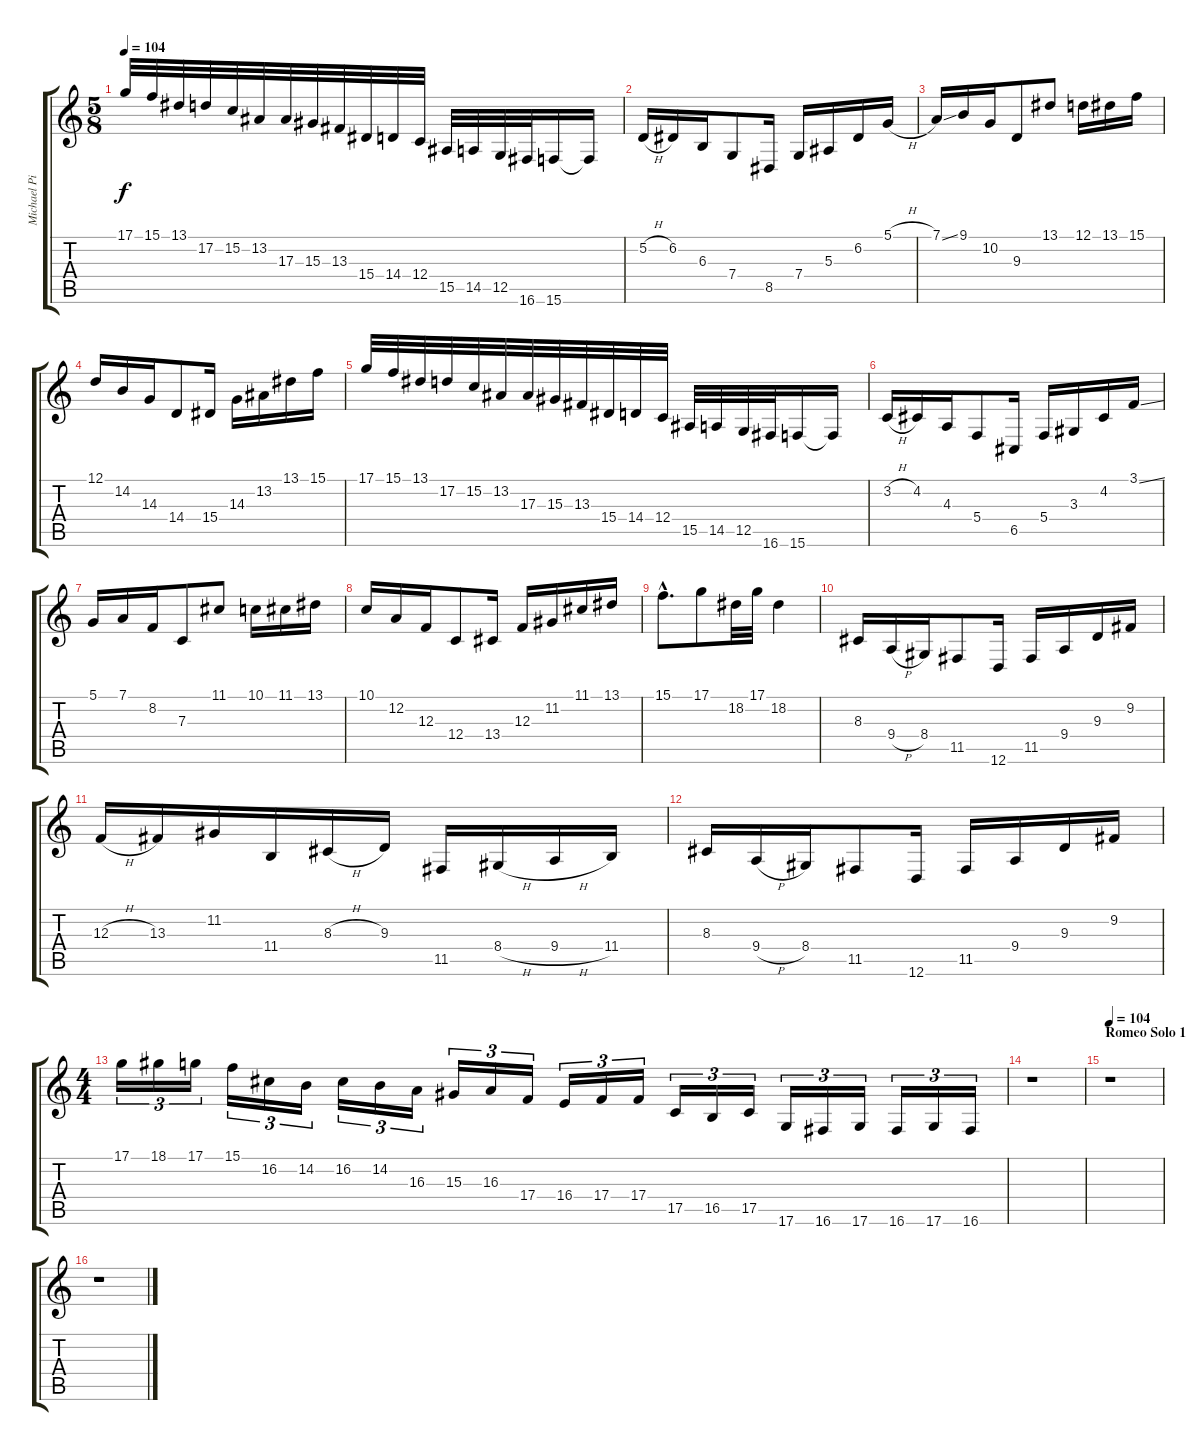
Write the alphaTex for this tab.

\track ("Michael Pinella Lead/Solo" "Michael Pi") {instrument lead2sawtooth}
\staff {score tabs}
\tuning (D4 A3 F3 C3 G2 D2) {hide}
\ts (5 8)
\tempo 104
\clef g2
\ks c
17.1.32{dy f} 15.1.32 13.1.32 17.2.32 15.2.32 13.2.32 17.3.32 15.3.32 13.3.32 15.4.32 14.4.32 12.4.32 15.5.32 14.5.32 12.5.32 16.6.32 15.6.16 15.6{t}.16 |
5.2{h}.16 6.2.16 6.3.16 7.4.8 8.5.16 7.4.16 5.3.16 6.2.16 5.1{h}.16 |
7.1{ss}.16 9.1.16 10.2.16 9.3.8 13.1.8 12.1.16 13.1.16 15.1.16 |
12.1.16 14.2.16 14.3.16 14.4.8 15.4.16 14.3.16 13.2.16 13.1.16 15.1.16 |
17.1.32 15.1.32 13.1.32 17.2.32 15.2.32 13.2.32 17.3.32 15.3.32 13.3.32 15.4.32 14.4.32 12.4.32 15.5.32 14.5.32 12.5.32 16.6.32 15.6.16 15.6{t}.16 |
3.2{h}.16 4.2.16 4.3.16 5.4.8 6.5.16 5.4.16 3.3.16 4.2.16 3.1{ss}.16 |
5.1.16 7.1.16 8.2.16 7.3.8 11.1.8 10.1.16 11.1.16 13.1.16 |
10.1.16 12.2.16 12.3.16 12.4.8 13.4.16 12.3.16 11.2.16 11.1.16 13.1.16 |
15.1{hac}.8{d} 17.1.8 18.2.32 17.1.32 18.2.4 |
8.3.16 9.4{h}.16 8.4.16 11.5.8 12.6.16 11.5.16 9.4.16 9.3.16 9.2.16 |
12.3{h}.16 13.3.16 11.2.16 11.4.16 8.3{h}.16 9.3.16 11.5.16 8.4{h}.16 9.4{h}.16 11.4.16 |
8.3.16 9.4{h}.16 8.4.16 11.5.8 12.6.16 11.5.16 9.4.16 9.3.16 9.2.16 |
\ts (4 4)
17.1.16{tu (3 2)} 18.1.16{tu (3 2)} 17.1.16{tu (3 2)} 15.1.16{tu (3 2)} 16.2.16{tu (3 2)} 14.2.16{tu (3 2)} 16.2.16{tu (3 2)} 14.2.16{tu (3 2)} 16.3.16{tu (3 2)} 15.3.16{tu (3 2)} 16.3.16{tu (3 2)} 17.4.16{tu (3 2)} 16.4.16{tu (3 2)} 17.4.16{tu (3 2)} 17.4.16{tu (3 2)} 17.5.16{tu (3 2)} 16.5.16{tu (3 2)} 17.5.16{tu (3 2)} 17.6.16{tu (3 2)} 16.6.16{tu (3 2)} 17.6.16{tu (3 2)} 16.6.16{tu (3 2)} 17.6.16{tu (3 2)} 16.6.16{tu (3 2)} |
r.1 |
\section ("" "Romeo Solo 1")
\tempo 104
r.1 |
r.1
